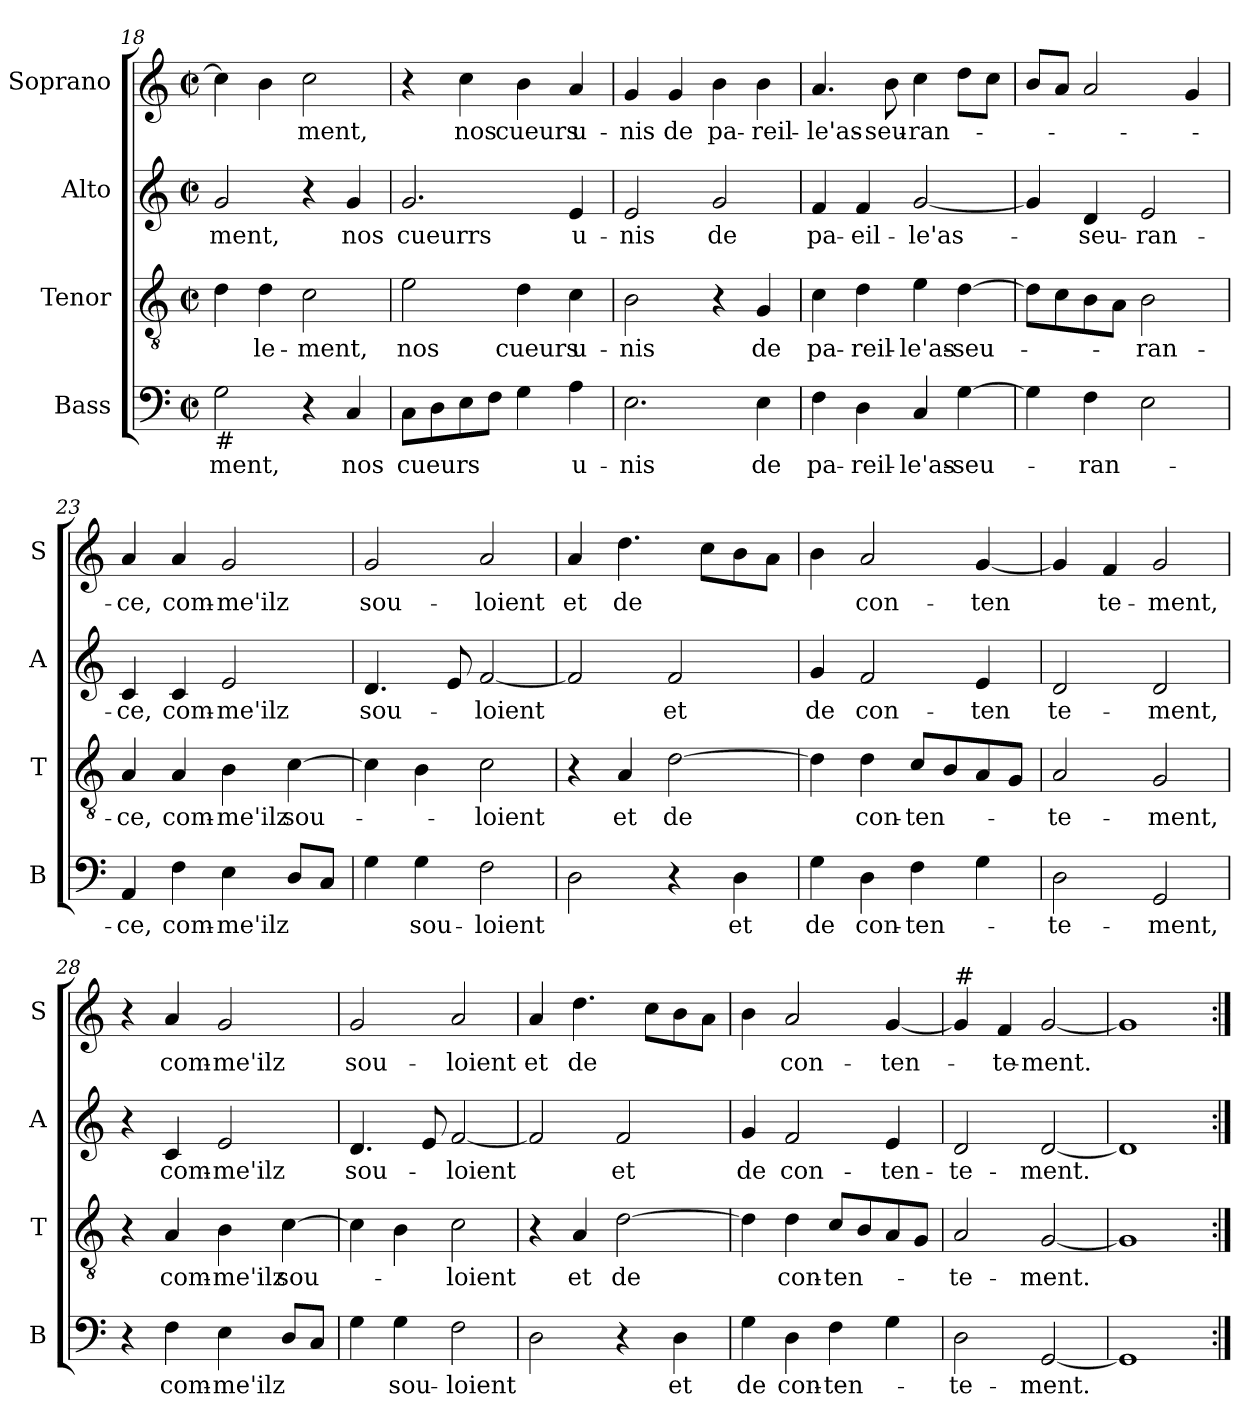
**kern	**text	**kern	**text	**kern	**text	**kern	**text
*part4	*part4	*part3	*part3	*part2	*part2	*part1	*part1
*staff4	*staff4	*staff3	*staff3	*staff2	*staff2	*staff1	*staff1
*I"Bass	*	*I"Tenor	*	*I"Alto	*	*I"Soprano	*
*I'B	*	*I'T	*	*I'A	*	*I'S	*
*clefF4	*	*clefGv2	*	*clefG2	*	*clefG2	*
*k[]	*	*k[]	*	*k[]	*	*k[]	*
*C:	*	*C:	*	*C:	*	*C:	*
*M2/2	*	*M2/2	*	*M2/2	*	*M2/2	*
*met(c|)	*	*met(c|)	*	*met(c|)	*	*met(c|)	*
=18	=18	=18	=18	=18	=18	=18	=18
!LO:TX:b:t=#	!	!	!	!	!	!	!
!	!LO:LY:b	!	!	!	!LO:LY:b	!	!
2G\	-ment,	4d\	.	2g/	-ment,	4cc\]	.
!	!	!	!LO:LY:b	!	!	!	!
.	.	4d\	-le-	.	.	4b\	.
!	!	!	!LO:LY:b	!	!	!	!LO:LY:b
4r	.	2c\	-ment,	4r	.	2cc\	-ment,
!	!LO:LY:b	!	!	!	!LO:LY:b	!	!
4C/	nos	.	.	4g/	nos	.	.
=19	=19	=19	=19	=19	=19	=19	=19
!	!LO:LY:b	!	!LO:LY:b	!	!LO:LY:b	!	!
8C\L	cueurs	2e\	nos	2.g/	cueurrs	4r	.
8D\	.	.	.	.	.	.	.
!	!	!	!	!	!	!	!LO:LY:b
8E\	.	.	.	.	.	4cc\	nos
8F\J	.	.	.	.	.	.	.
!	!	!	!LO:LY:b	!	!	!	!LO:LY:b
4G\	.	4d\	cueurs	.	.	4b\	cueurs
!	!LO:LY:b	!	!LO:LY:b	!	!LO:LY:b	!	!LO:LY:b
4A\	u-	4c\	u-	4e/	u-	4a/	u-
=20	=20	=20	=20	=20	=20	=20	=20
!	!LO:LY:b	!	!LO:LY:b	!	!LO:LY:b	!	!LO:LY:b
2.E\	-nis	2B\	-nis	2e/	-nis	4g/	-nis
!	!	!	!	!	!	!	!LO:LY:b
.	.	.	.	.	.	4g/	de
!	!	!	!	!	!LO:LY:b	!	!LO:LY:b
.	.	4r	.	2g/	de	4b\	pa-
!	!LO:LY:b	!	!LO:LY:b	!	!	!	!LO:LY:b
4E\	de	4G/	de	.	.	4b\	-reil-
!!LO:LB:g=z
=21	=21	=21	=21	=21	=21	=21	=21
!	!LO:LY:b	!	!LO:LY:b	!	!LO:LY:b	!	!LO:LY:b
4F\	pa-	4c\	pa-	4f/	pa-	4.a/	-le'as-
!	!LO:LY:b	!	!LO:LY:b	!	!LO:LY:b	!	!
4D\	-reil-	4d\	-reil-	4f/	-eil-	.	.
!	!	!	!	!	!	!	!LO:LY:b
.	.	.	.	.	.	8b\	-seu-
!	!LO:LY:b	!	!LO:LY:b	!	!LO:LY:b	!	!LO:LY:b
4C/	-le'as-	4e\	-le'as-	[2g/	-le'as-	4cc\	-ran-
!	!LO:LY:b	!	!LO:LY:b	!	!	!	!
[4G\	-seu-	[4d\	-seu-	.	.	8dd\L	.
.	.	.	.	.	.	8cc\J	.
=22	=22	=22	=22	=22	=22	=22	=22
4G\]	.	8d\L]	.	4g/]	.	8b/L	.
.	.	8c\	.	.	.	8a/J	.
!	!LO:LY:b	!	!	!	!LO:LY:b	!	!
4F\	-ran-	8B\	.	4d/	-seu-	2a/	.
.	.	8A\J	.	.	.	.	.
!	!	!	!LO:LY:b	!	!LO:LY:b	!	!
2E\	.	2B\	-ran-	2e/	-ran-	.	.
.	.	.	.	.	.	4g/	.
=23	=23	=23	=23	=23	=23	=23	=23
!	!LO:LY:b	!	!LO:LY:b	!	!LO:LY:b	!	!LO:LY:b
4AA/	-ce,	4A/	-ce,	4c/	-ce,	4a/	-ce,
!	!LO:LY:b	!	!LO:LY:b	!	!LO:LY:b	!	!LO:LY:b
4F\	com-	4A/	com-	4c/	com-	4a/	com-
!	!LO:LY:b	!	!LO:LY:b	!	!LO:LY:b	!	!LO:LY:b
4E\	-me'ilz	4B\	-me'ilz	2e/	-me'ilz	2g/	-me'ilz
!	!	!	!LO:LY:b	!	!	!	!
8D/L	.	[4c\	sou-	.	.	.	.
8C/J	.	.	.	.	.	.	.
=24	=24	=24	=24	=24	=24	=24	=24
!	!	!	!	!	!LO:LY:b	!	!LO:LY:b
4G\	.	4c\]	.	4.d/	sou-	2g/	sou-
!	!LO:LY:b	!	!	!	!	!	!
4G\	sou-	4B\	.	.	.	.	.
.	.	.	.	8e/	.	.	.
!	!LO:LY:b	!	!LO:LY:b	!	!LO:LY:b	!	!LO:LY:b
2F\	-loient	2c\	-loient	[2f/	-loient	2a/	-loient
=25	=25	=25	=25	=25	=25	=25	=25
!	!	!	!	!	!	!	!LO:LY:b
2D\	.	4r	.	2f/]	.	4a/	et
!	!	!	!LO:LY:b	!	!	!	!LO:LY:b
.	.	4A/	et	.	.	4.dd\	de
!	!	!	!LO:LY:b	!	!LO:LY:b	!	!
4r	.	[2d\	de	2f/	et	.	.
.	.	.	.	.	.	8cc\L	.
!	!LO:LY:b	!	!	!	!	!	!
4D\	et	.	.	.	.	8b\	.
.	.	.	.	.	.	8a\J	.
!!LO:PB:g=z
=26	=26	=26	=26	=26	=26	=26	=26
!	!LO:LY:b	!	!	!	!LO:LY:b	!	!
4G\	de	4d\]	.	4g/	de	4b\	.
!	!LO:LY:b	!	!LO:LY:b	!	!LO:LY:b	!	!LO:LY:b
4D\	con-	4d\	con-	2f/	con-	2a/	con-
!	!LO:LY:b	!	!LO:LY:b	!	!	!	!
4F\	-ten-	8c/L	-ten-	.	.	.	.
.	.	8B/	.	.	.	.	.
!	!	!	!	!	!LO:LY:b	!	!LO:LY:b
4G\	.	8A/	.	4e/	-ten	[4g/	-ten
.	.	8G/J	.	.	.	.	.
=27	=27	=27	=27	=27	=27	=27	=27
!	!LO:LY:b	!	!LO:LY:b	!	!LO:LY:b	!	!
2D\	-te-	2A/	-te-	2d/	te-	4g/]	.
!	!	!	!	!	!	!	!LO:LY:b
.	.	.	.	.	.	4f/	te-
!	!LO:LY:b	!	!LO:LY:b	!	!LO:LY:b	!	!LO:LY:b
2GG/	-ment,	2G/	-ment,	2d/	-ment,	2g/	-ment,
=28	=28	=28	=28	=28	=28	=28	=28
4r	.	4r	.	4r	.	4r	.
!	!LO:LY:b	!	!LO:LY:b	!	!LO:LY:b	!	!LO:LY:b
4F\	com-	4A/	com-	4c/	com-	4a/	com-
!	!LO:LY:b	!	!LO:LY:b	!	!LO:LY:b	!	!LO:LY:b
4E\	-me'ilz	4B\	-me'ilz	2e/	-me'ilz	2g/	-me'ilz
!	!	!	!LO:LY:b	!	!	!	!
8D/L	.	[4c\	sou-	.	.	.	.
8C/J	.	.	.	.	.	.	.
=29	=29	=29	=29	=29	=29	=29	=29
!	!	!	!	!	!LO:LY:b	!	!LO:LY:b
4G\	.	4c\]	.	4.d/	sou-	2g/	sou-
!	!LO:LY:b	!	!	!	!	!	!
4G\	sou-	4B\	.	.	.	.	.
.	.	.	.	8e/	.	.	.
!	!LO:LY:b	!	!LO:LY:b	!	!LO:LY:b	!	!LO:LY:b
2F\	-loient	2c\	-loient	[2f/	-loient	2a/	-loient
!!LO:LB:g=z
=30	=30	=30	=30	=30	=30	=30	=30
!	!	!	!	!	!	!	!LO:LY:b
2D\	.	4r	.	2f/]	.	4a/	et
!	!	!	!LO:LY:b	!	!	!	!LO:LY:b
.	.	4A/	et	.	.	4.dd\	de
!	!	!	!LO:LY:b	!	!LO:LY:b	!	!
4r	.	[2d\	de	2f/	et	.	.
.	.	.	.	.	.	8cc\L	.
!	!LO:LY:b	!	!	!	!	!	!
4D\	et	.	.	.	.	8b\	.
.	.	.	.	.	.	8a\J	.
=31	=31	=31	=31	=31	=31	=31	=31
!	!LO:LY:b	!	!	!	!LO:LY:b	!	!
4G\	de	4d\]	.	4g/	de	4b\	.
!	!LO:LY:b	!	!LO:LY:b	!	!LO:LY:b	!	!LO:LY:b
4D\	con-	4d\	con-	2f/	con-	2a/	con-
!	!LO:LY:b	!	!LO:LY:b	!	!	!	!
4F\	-ten-	8c/L	-ten-	.	.	.	.
.	.	8B/	.	.	.	.	.
!	!	!	!	!	!LO:LY:b	!	!LO:LY:b
4G\	.	8A/	.	4e/	-ten-	[4g/	-ten-
.	.	8G/J	.	.	.	.	.
=32	=32	=32	=32	=32	=32	=32	=32
!	!	!	!	!	!	!LO:TX:a:t=#	!
!	!LO:LY:b	!	!LO:LY:b	!	!LO:LY:b	!	!
2D\	-te-	2A/	-te-	2d/	-te-	4g/]	.
!	!	!	!	!	!	!	!LO:LY:b
.	.	.	.	.	.	4f/	-te-
!	!LO:LY:b	!	!LO:LY:b	!	!LO:LY:b	!	!LO:LY:b
[2GG/	-ment.	[2G/	-ment.	[2d/	-ment.	[2g/	-ment.
=33	=33	=33	=33	=33	=33	=33	=33
1GG]	.	1G]	.	1d]	.	1g]	.
=:|!	=:|!	=:|!	=:|!	=:|!	=:|!	=:|!	=:|!
*-	*-	*-	*-	*-	*-	*-	*-
